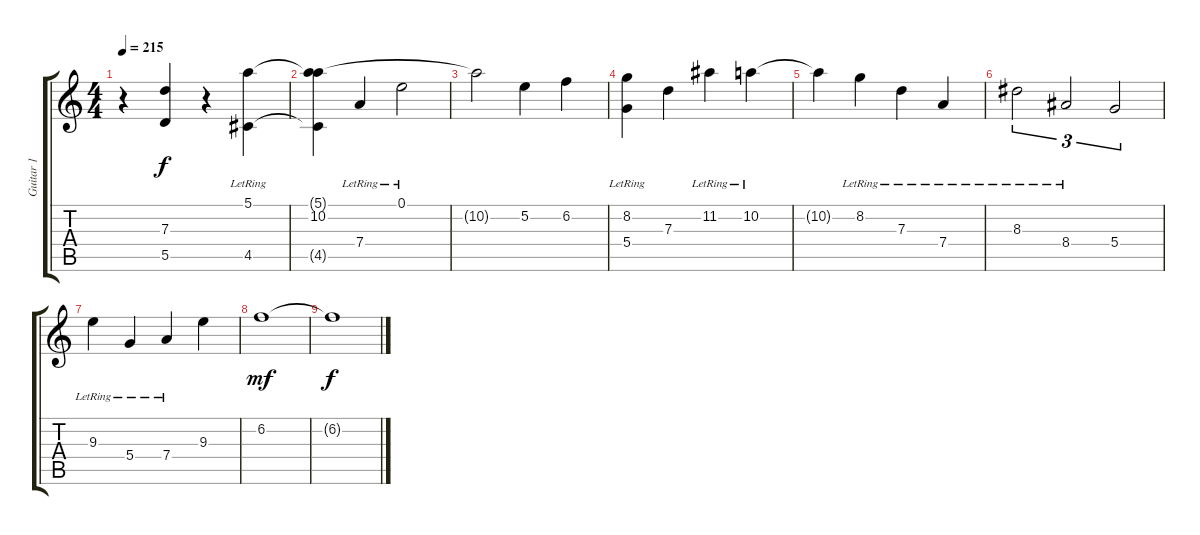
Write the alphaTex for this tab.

\track ("Guitar 1" "Guitar 1") {instrument distortionguitar}
\staff {score tabs}
\tuning (E4 B3 G3 D3 A2 D2) {hide}
\ts (4 4)
\tempo 215
\clef g2
\ks c
r.4{dy f} (7.3 5.5).4 r.4 (5.1{lr} 4.5).4 |
(5.1{t} 10.2 4.5{t}).4 7.4{lr}.4 0.1{lr}.2 |
10.2{t}.2 5.2.4 6.2.4 |
(8.2{lr} 5.4{lr}).4 7.3.4 11.2{lr}.4 10.2{lr}.4 |
10.2{t}.4 8.2{lr}.4 7.3{lr}.4 7.4{lr}.4 |
8.3{lr}.2{tu (3 2)} 8.4{lr}.2{tu (3 2)} 5.4.2{tu (3 2)} |
9.3{lr}.4 5.4{lr}.4 7.4{lr}.4 9.3.4 |
6.2.1{dy mf} |
6.2{t}.1{dy f}
